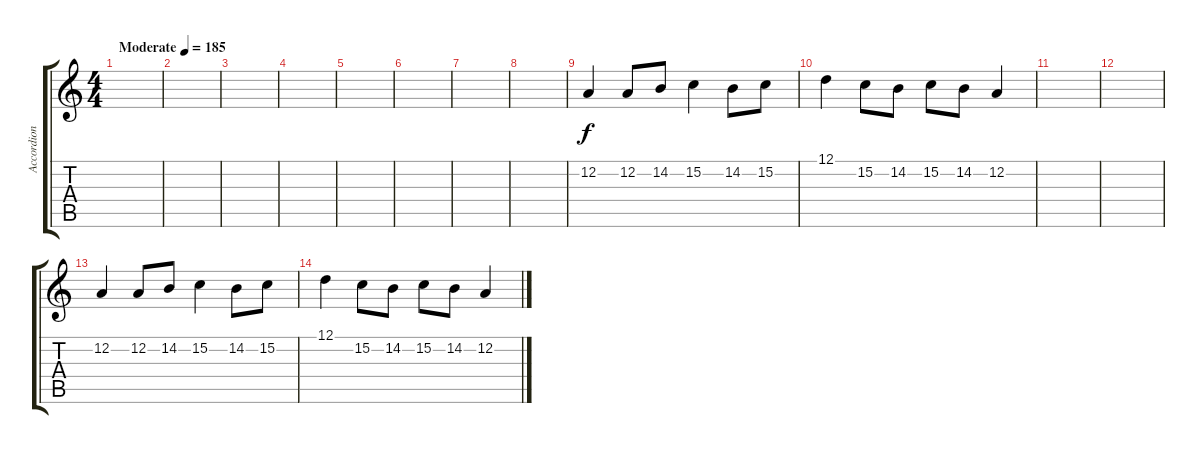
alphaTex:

\track ("Accordion" "Accordion") {instrument accordion}
\staff {score tabs}
\tuning (D4 A3 F3 C3 G2 D2) {hide}
\ts (4 4)
\tempo (185 "Moderate")
\clef g2
\ks c
|
|
|
|
|
|
|
|
12.2.4 12.2.8 14.2.8 15.2.4 14.2.8 15.2.8 |
12.1.4 15.2.8 14.2.8 15.2.8 14.2.8 12.2.4 |
|
|
12.2.4 12.2.8 14.2.8 15.2.4 14.2.8 15.2.8 |
12.1.4 15.2.8 14.2.8 15.2.8 14.2.8 12.2.4
